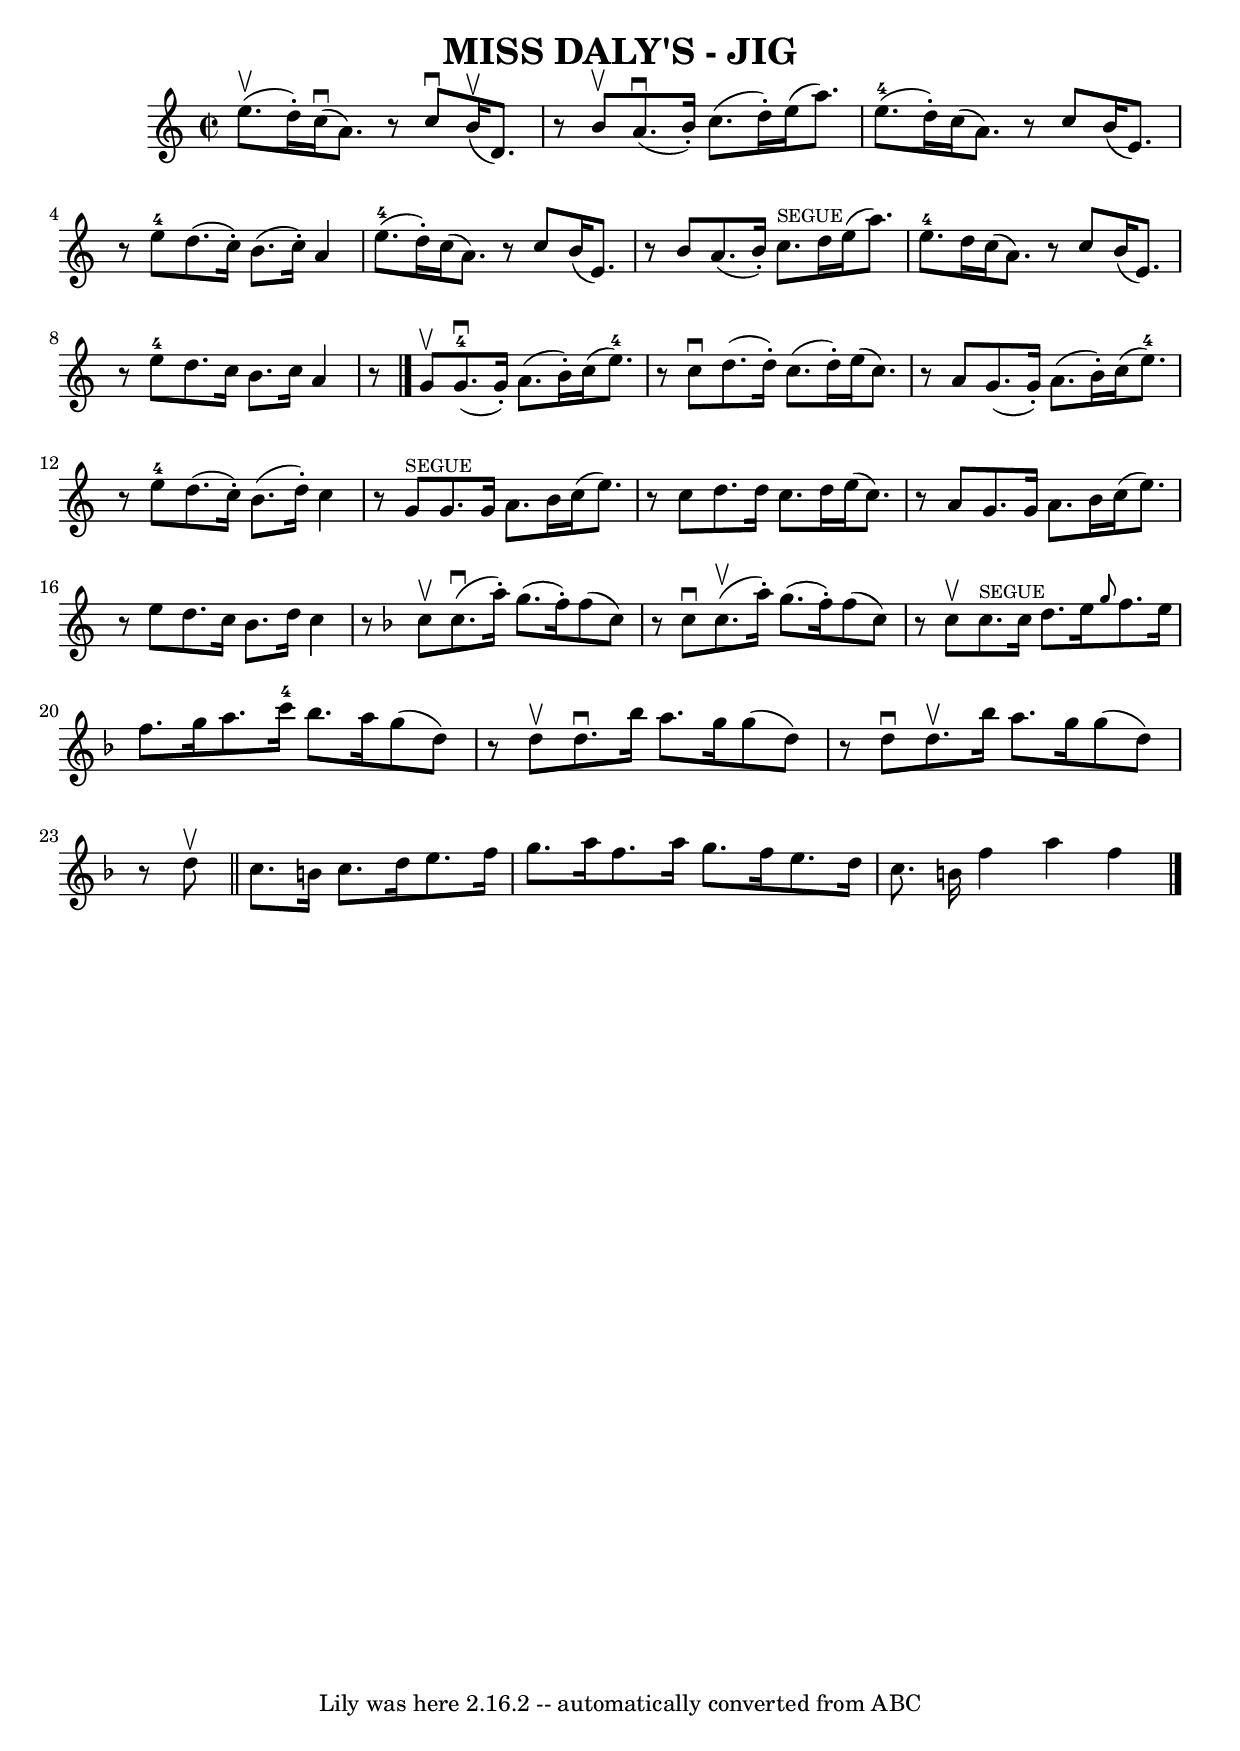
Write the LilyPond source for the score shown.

\version "2.16.2"
\include "Mammoth.ily"
\header {
  %% book = "Ryan's Mammoth Collection of Fiddle Tunes"
  crossRefNumber = "1"
  footnotes = ""
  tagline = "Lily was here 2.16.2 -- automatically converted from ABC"
  title = "MISS DALY'S - JIG"

}
voicedefault =  {


  \override Staff.TimeSignature #'style = #'C
  \time 2/2 
  \key a \minor
  e''8. (^\upbow d''16 -.)       |
  
  c''16 (^\downbow a'8.)   r8 c''8^\downbow b'16 (^\upbow d'8.)   
  r8 b'8^\upbow   |
  a'8. (^\downbow b'16 -.) c''8. (d''16 -. -) e''16 (a''8.) e''8.-4(d''16 -.)       |
  c''16 (
  a'8.)   r8 c''8 b'16 (e'8.)   r8 e''8-4   |
  d''8. (
  c''16 -.) b'8. (c''16 -.) a'4 e''8.-4(d''16 -.)   
  |
  |
  c''16 (a'8.)   r8 c''8 b'16 (e'8.)   r8 
  b'8    |
  a'8. (b'16 -.) c''8.^\segue d''16 e''16 (
  a''8.) e''8.-4 d''16        |
  c''16 (a'8.)   r8 c''8 
  b'16 (e'8.)   r8 e''8-4   |
  d''8. c''16 b'8.    
  c''16 a'4    r8   \bar "|." g'8^\upbow       |
  g'8. -4(^\downbow g'16 -.) a'8. (b'16 -.) c''16 (e''8.-4)   
  r8 c''8^\downbow   |
  d''8. (d''16 -.) c''8. (d''16 -.)   
  e''16 (c''8.)   r8 a'8        |
  g'8. (g'16 -.) a'8. (
  b'16 -.) c''16 (e''8.-4)   r8 e''8-4   |
  d''8. (
  c''16 -.) b'8. (d''16 -.) c''4    r8 g'8^\segue   |
  
  |
  g'8. g'16 a'8. b'16 c''16 (e''8.)   r8 c''8    
  |
  d''8. d''16 c''8. d''16 e''16 (c''8.)   r8 a'8     
  |
  g'8. g'16 a'8. b'16 c''16 (e''8.)   r8 e''8    
  |
  d''8. c''16 b'8. d''16 c''4    r8   
  \key f \major
  c''8^\upbow       |
  c''8. (^\downbow a''16 -.) g''8. (f''16 -. -) f''8 (c''8)   r8 c''8^\downbow   |
  c''8. (^\upbow   
  a''16 -.) g''8. (f''16 -.) f''8 (c''8)   r8 c''8^\upbow       
  |
  c''8.^\segue c''16 d''8. e''16  \grace { g''8  
					 }   
  f''8. e''16 f''8. g''16    |
  a''8. c'''16-4 bes''8.   
  a''16 g''8 (d''8)   r8 d''8^\upbow   |
  |
  d''8.^\downbow bes''16 a''8. g''16 g''8 (d''8)   r8 d''8^\downbow  
  |
  d''8.^\upbow bes''16 a''8. g''16 g''8 (d''8)   r8 
  d''8^\upbow   \bar "||" c''8. b'16 c''8. d''16 e''8. f''16    
  g''8. a''16    |
  f''8. a''16 g''8. f''16 e''8. d''16 
  c''8. b'16    \bar ":|" f''4 a''4 f''4    <<   \bar "|."  >>   

}

\score{
  <<

    \context Staff="default"
    {
      \voicedefault 
      
    }

  >>
  \layout {
    
  }
  \midi {
  }

}
